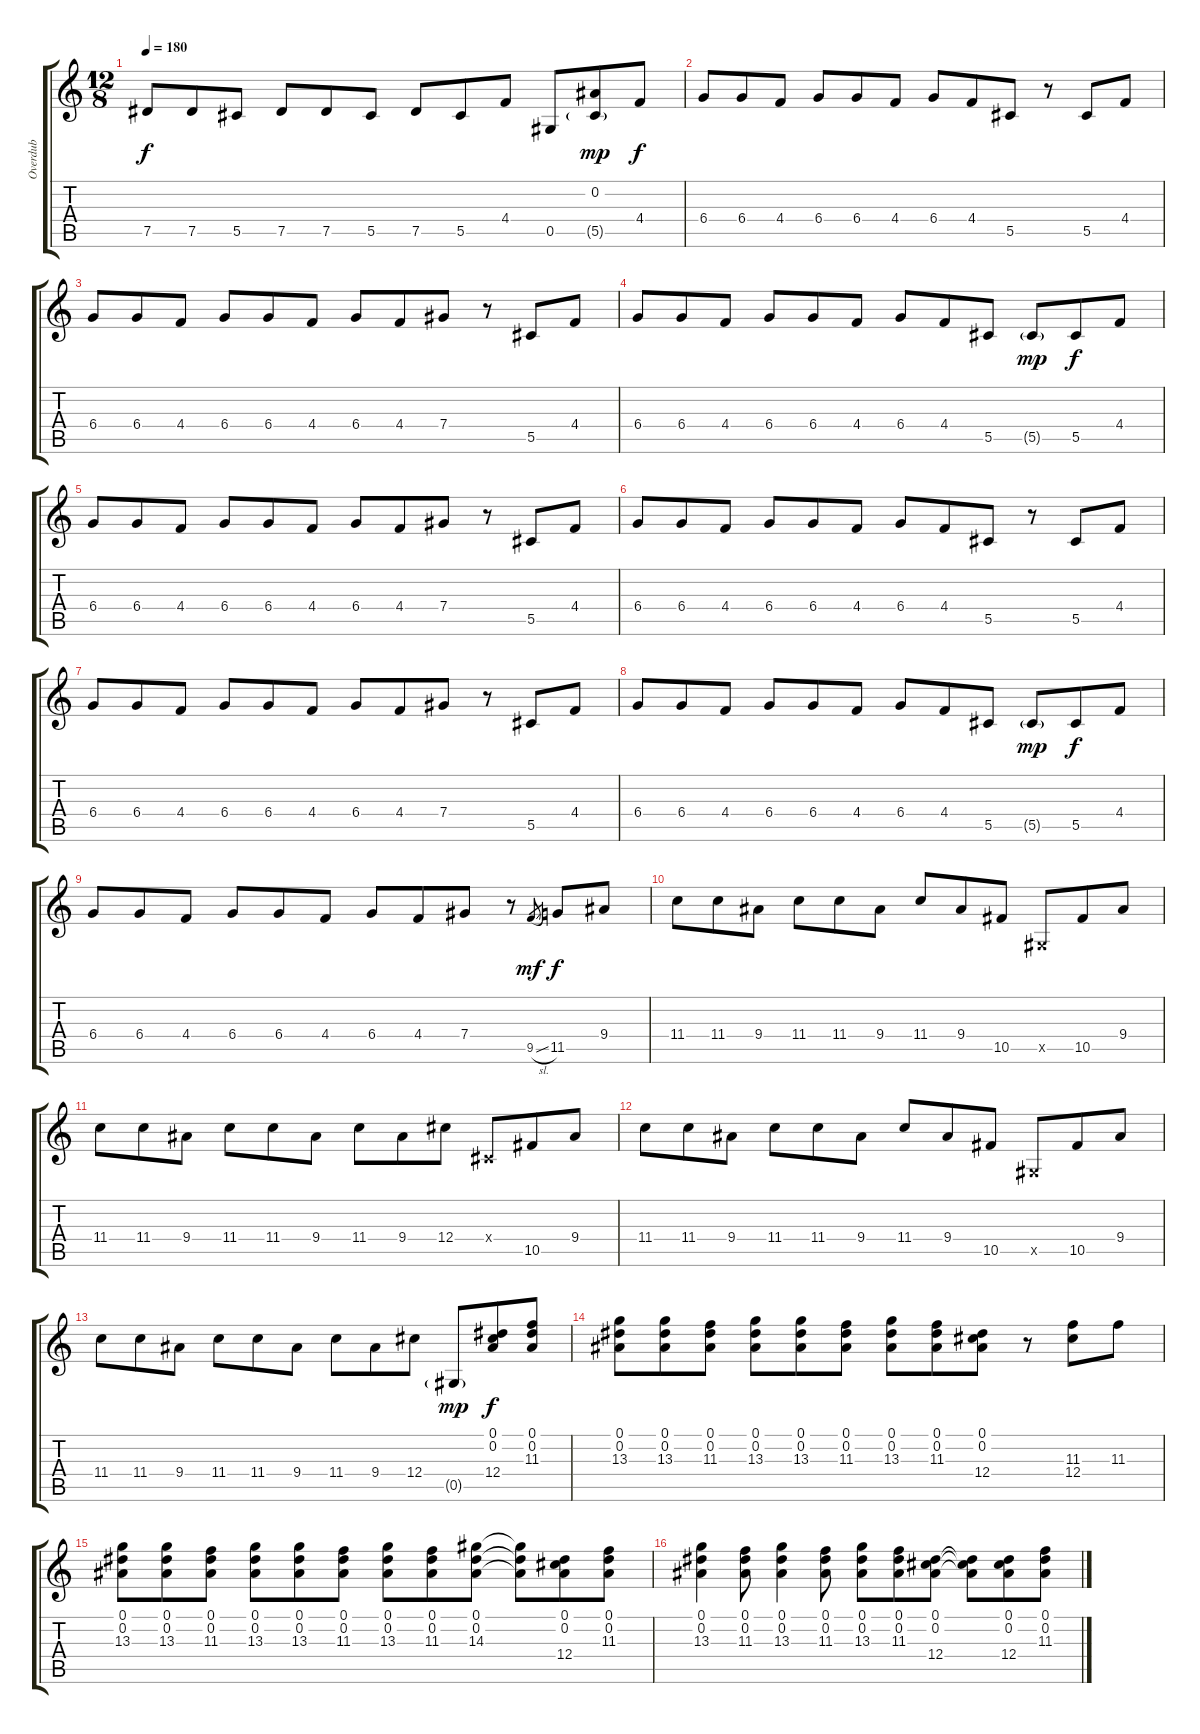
\track ("Overdub" "Overdub") {instrument fretlessbass}
\staff {score tabs}
\tuning (Eb4 Bb3 Gb3 Db3 Ab2 Eb2) {hide}
\ts (12 8)
\tempo 180
\clef g2
\ks c
7.5.8{dy f} 7.5.8 5.5.8 7.5.8 7.5.8 5.5.8 7.5.8 5.5.8 4.4.8 0.5.8 (0.2 5.5{g}).8{dy mp} 4.4.8{dy f} |
6.4.8 6.4.8 4.4.8 6.4.8 6.4.8 4.4.8 6.4.8 4.4.8 5.5.8 r.8 5.5.8 4.4.8 |
6.4.8 6.4.8 4.4.8 6.4.8 6.4.8 4.4.8 6.4.8 4.4.8 7.4.8 r.8 5.5.8 4.4.8 |
6.4.8 6.4.8 4.4.8 6.4.8 6.4.8 4.4.8 6.4.8 4.4.8 5.5.8 5.5{g}.8{dy mp} 5.5.8{dy f} 4.4.8 |
6.4.8 6.4.8 4.4.8 6.4.8 6.4.8 4.4.8 6.4.8 4.4.8 7.4.8 r.8 5.5.8 4.4.8 |
6.4.8 6.4.8 4.4.8 6.4.8 6.4.8 4.4.8 6.4.8 4.4.8 5.5.8 r.8 5.5.8 4.4.8 |
6.4.8 6.4.8 4.4.8 6.4.8 6.4.8 4.4.8 6.4.8 4.4.8 7.4.8 r.8 5.5.8 4.4.8 |
6.4.8 6.4.8 4.4.8 6.4.8 6.4.8 4.4.8 6.4.8 4.4.8 5.5.8 5.5{g}.8{dy mp} 5.5.8{dy f} 4.4.8 |
6.4.8 6.4.8 4.4.8 6.4.8 6.4.8 4.4.8 6.4.8 4.4.8 7.4.8 r.8 9.5{sl}.8{gr dy mf} 11.5.8{dy f} 9.4.8 |
11.4.8 11.4.8 9.4.8 11.4.8 11.4.8 9.4.8 11.4.8 9.4.8 10.5.8 0.5{x}.8 10.5.8 9.4.8 |
11.4.8 11.4.8 9.4.8 11.4.8 11.4.8 9.4.8 11.4.8 9.4.8 12.4.8 0.4{x}.8 10.5.8 9.4.8 |
11.4.8 11.4.8 9.4.8 11.4.8 11.4.8 9.4.8 11.4.8 9.4.8 10.5.8 0.5{x}.8 10.5.8 9.4.8 |
11.4.8 11.4.8 9.4.8 11.4.8 11.4.8 9.4.8 11.4.8 9.4.8 12.4.8 0.5{g}.8{dy mp} (0.1 0.2 12.4).8{dy f} (0.1 0.2 11.3).8 |
(0.1 0.2 13.3).8 (0.1 0.2 13.3).8 (0.1 0.2 11.3).8 (0.1 0.2 13.3).8 (0.1 0.2 13.3).8 (0.1 0.2 11.3).8 (0.1 0.2 13.3).8 (0.1 0.2 11.3).8 (0.1 0.2 12.4).8 r.8 (11.3 12.4).8 11.3.8 |
(0.1 0.2 13.3).8 (0.1 0.2 13.3).8 (0.1 0.2 11.3).8 (0.1 0.2 13.3).8 (0.1 0.2 13.3).8 (0.1 0.2 11.3).8 (0.1 0.2 13.3).8 (0.1 0.2 11.3).8 (0.1 0.2 14.3).8 (0.1{t} 0.2{t} 14.3{t}).8 (0.1 0.2 12.4).8 (0.1 0.2 11.3).8 |
(0.1 0.2 13.3).4 (0.1 0.2 11.3).8 (0.1 0.2 13.3).4 (0.1 0.2 11.3).8 (0.1 0.2 13.3).8 (0.1 0.2 11.3).8 (0.1 0.2 12.4).8 (0.1{t} 0.2{t} 12.4{t}).8 (0.1 0.2 12.4).8 (0.1 0.2 11.3).8
